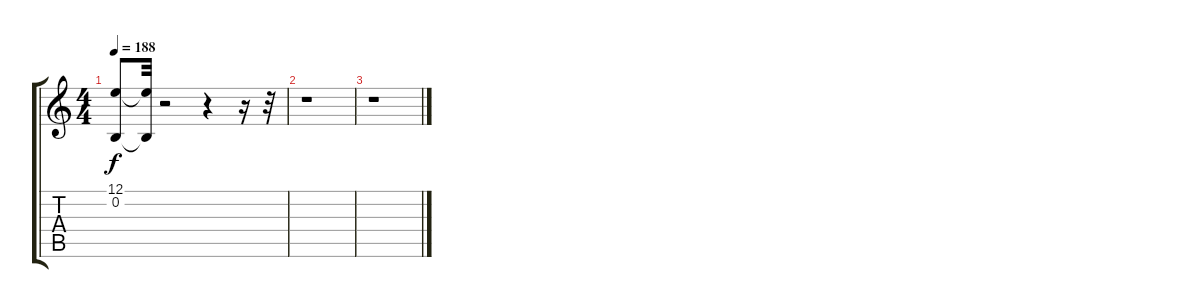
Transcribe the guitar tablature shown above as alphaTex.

\track "" {instrument synthvoice}
\staff {score tabs}
\tuning (E4 B3 G3 D3 A2 E2) {hide}
\ts (4 4)
\tempo 188
\clef g2
\ks c
(12.1{t} 0.2{t}).8{dy f} (12.1{t} 0.2{t}).32 r.2 r.4 r.16 r.32 |
r.1 |
r.1
